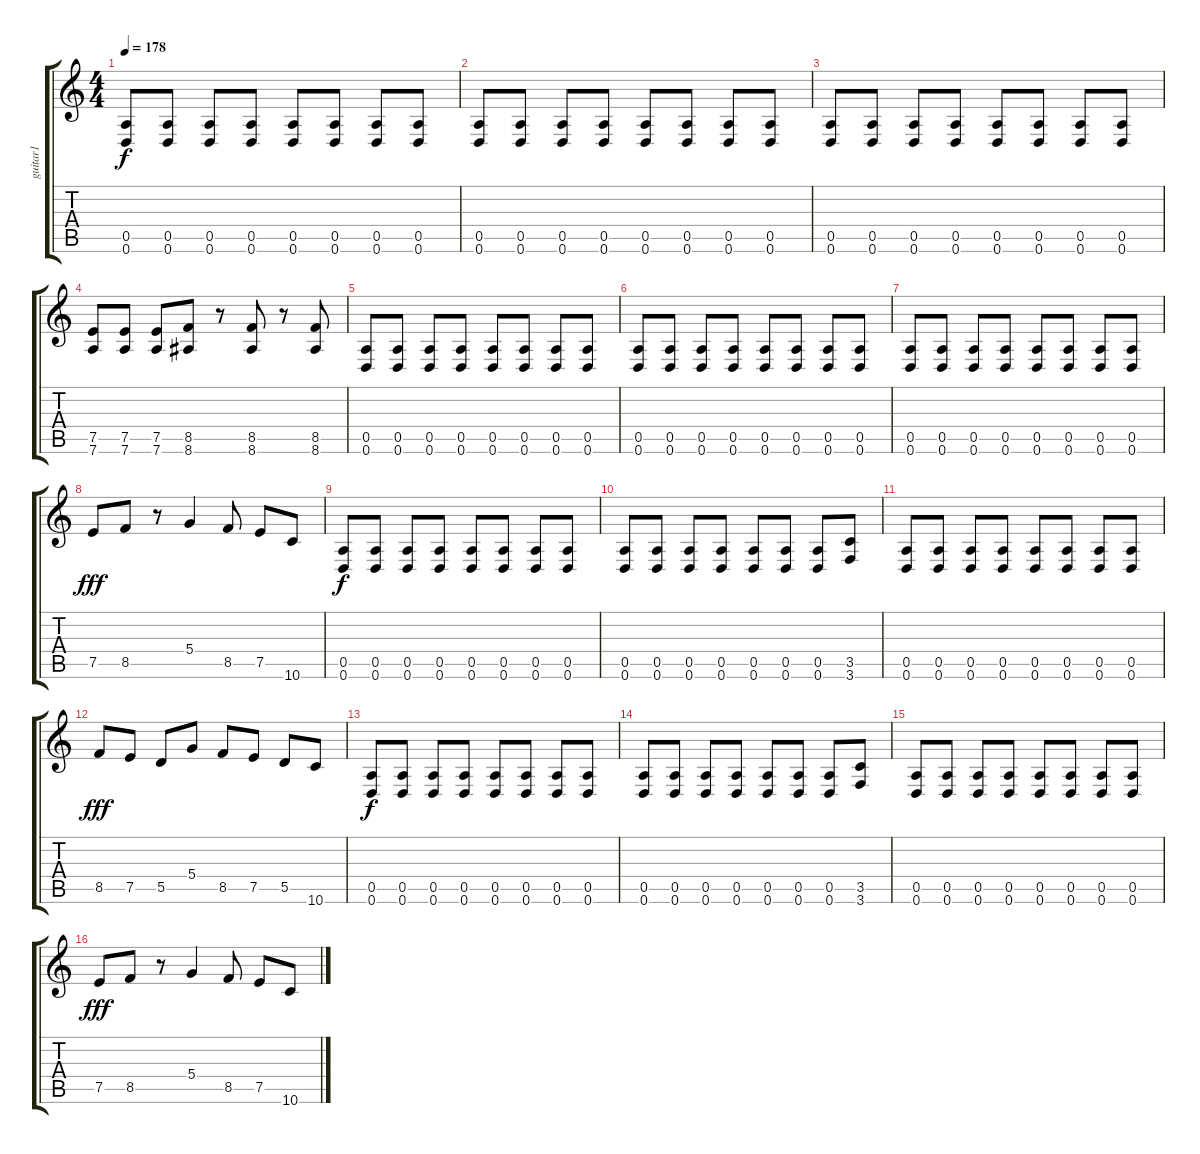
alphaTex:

\track ("guitar1" "guitar1") {instrument overdrivenguitar}
\staff {score tabs}
\tuning (E4 B3 G3 D3 A2 D2) {hide}
\ts (4 4)
\tempo 178
\clef g2
\ks c
(0.5 0.6).8{dy f} (0.5 0.6).8 (0.5 0.6).8 (0.5 0.6).8 (0.5 0.6).8 (0.5 0.6).8 (0.5 0.6).8 (0.5 0.6).8 |
(0.5 0.6).8 (0.5 0.6).8 (0.5 0.6).8 (0.5 0.6).8 (0.5 0.6).8 (0.5 0.6).8 (0.5 0.6).8 (0.5 0.6).8 |
(0.5 0.6).8 (0.5 0.6).8 (0.5 0.6).8 (0.5 0.6).8 (0.5 0.6).8 (0.5 0.6).8 (0.5 0.6).8 (0.5 0.6).8 |
(7.5 7.6).8 (7.5 7.6).8 (7.5 7.6).8 (8.5 8.6).8 r.8 (8.5 8.6).8 r.8 (8.5 8.6).8 |
(0.5 0.6).8 (0.5 0.6).8 (0.5 0.6).8 (0.5 0.6).8 (0.5 0.6).8 (0.5 0.6).8 (0.5 0.6).8 (0.5 0.6).8 |
(0.5 0.6).8 (0.5 0.6).8 (0.5 0.6).8 (0.5 0.6).8 (0.5 0.6).8 (0.5 0.6).8 (0.5 0.6).8 (0.5 0.6).8 |
(0.5 0.6).8 (0.5 0.6).8 (0.5 0.6).8 (0.5 0.6).8 (0.5 0.6).8 (0.5 0.6).8 (0.5 0.6).8 (0.5 0.6).8 |
7.5.8{dy fff} 8.5.8 r.8 5.4.4 8.5.8 7.5.8 10.6.8 |
(0.5 0.6).8{dy f} (0.5 0.6).8 (0.5 0.6).8 (0.5 0.6).8 (0.5 0.6).8 (0.5 0.6).8 (0.5 0.6).8 (0.5 0.6).8 |
(0.5 0.6).8 (0.5 0.6).8 (0.5 0.6).8 (0.5 0.6).8 (0.5 0.6).8 (0.5 0.6).8 (0.5 0.6).8 (3.5 3.6).8 |
(0.5 0.6).8 (0.5 0.6).8 (0.5 0.6).8 (0.5 0.6).8 (0.5 0.6).8 (0.5 0.6).8 (0.5 0.6).8 (0.5 0.6).8 |
8.5.8{dy fff} 7.5.8 5.5.8 5.4.8 8.5.8 7.5.8 5.5.8 10.6.8 |
(0.5 0.6).8{dy f} (0.5 0.6).8 (0.5 0.6).8 (0.5 0.6).8 (0.5 0.6).8 (0.5 0.6).8 (0.5 0.6).8 (0.5 0.6).8 |
(0.5 0.6).8 (0.5 0.6).8 (0.5 0.6).8 (0.5 0.6).8 (0.5 0.6).8 (0.5 0.6).8 (0.5 0.6).8 (3.5 3.6).8 |
(0.5 0.6).8 (0.5 0.6).8 (0.5 0.6).8 (0.5 0.6).8 (0.5 0.6).8 (0.5 0.6).8 (0.5 0.6).8 (0.5 0.6).8 |
7.5.8{dy fff} 8.5.8 r.8 5.4.4 8.5.8 7.5.8 10.6.8
